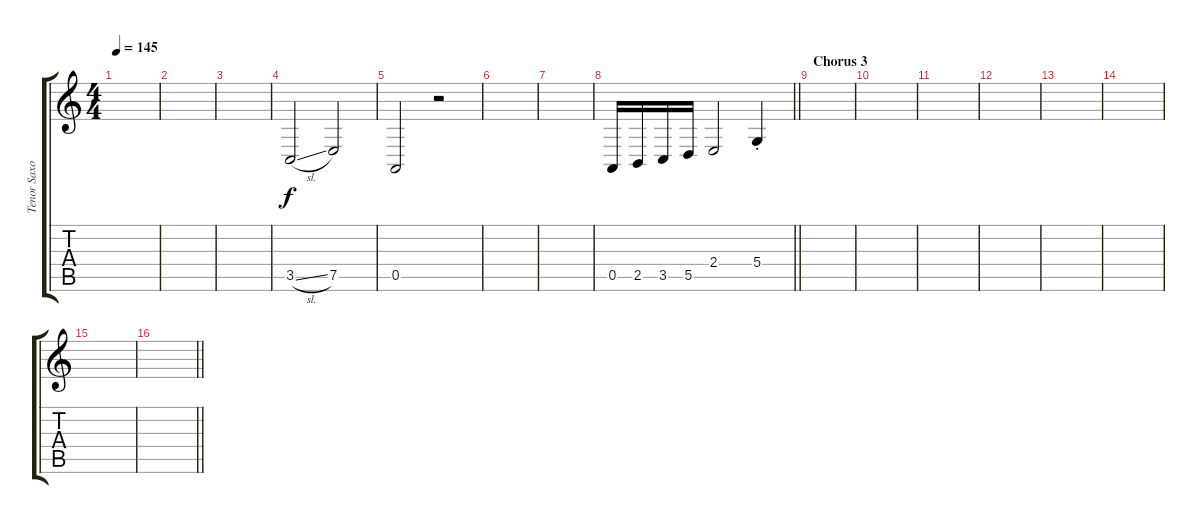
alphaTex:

\track ("Tenor Saxophon" "Tenor Saxo") {instrument tenorsax}
\staff {score tabs}
\tuning (E4 B3 G3 D3 A2 E2) {hide}
\ts (4 4)
\tempo 145
\clef g2
\ks c
|
|
|
3.5{sl}.2 7.5.2 |
0.5.2 r.2 |
|
|
\barLineRight lightlight
0.5.16 2.5.16 3.5.16 5.5.16 2.4.2 5.4{st}.4 |
\section ("" "Chorus 3")
|
|
|
|
|
|
|
\barLineRight lightlight
